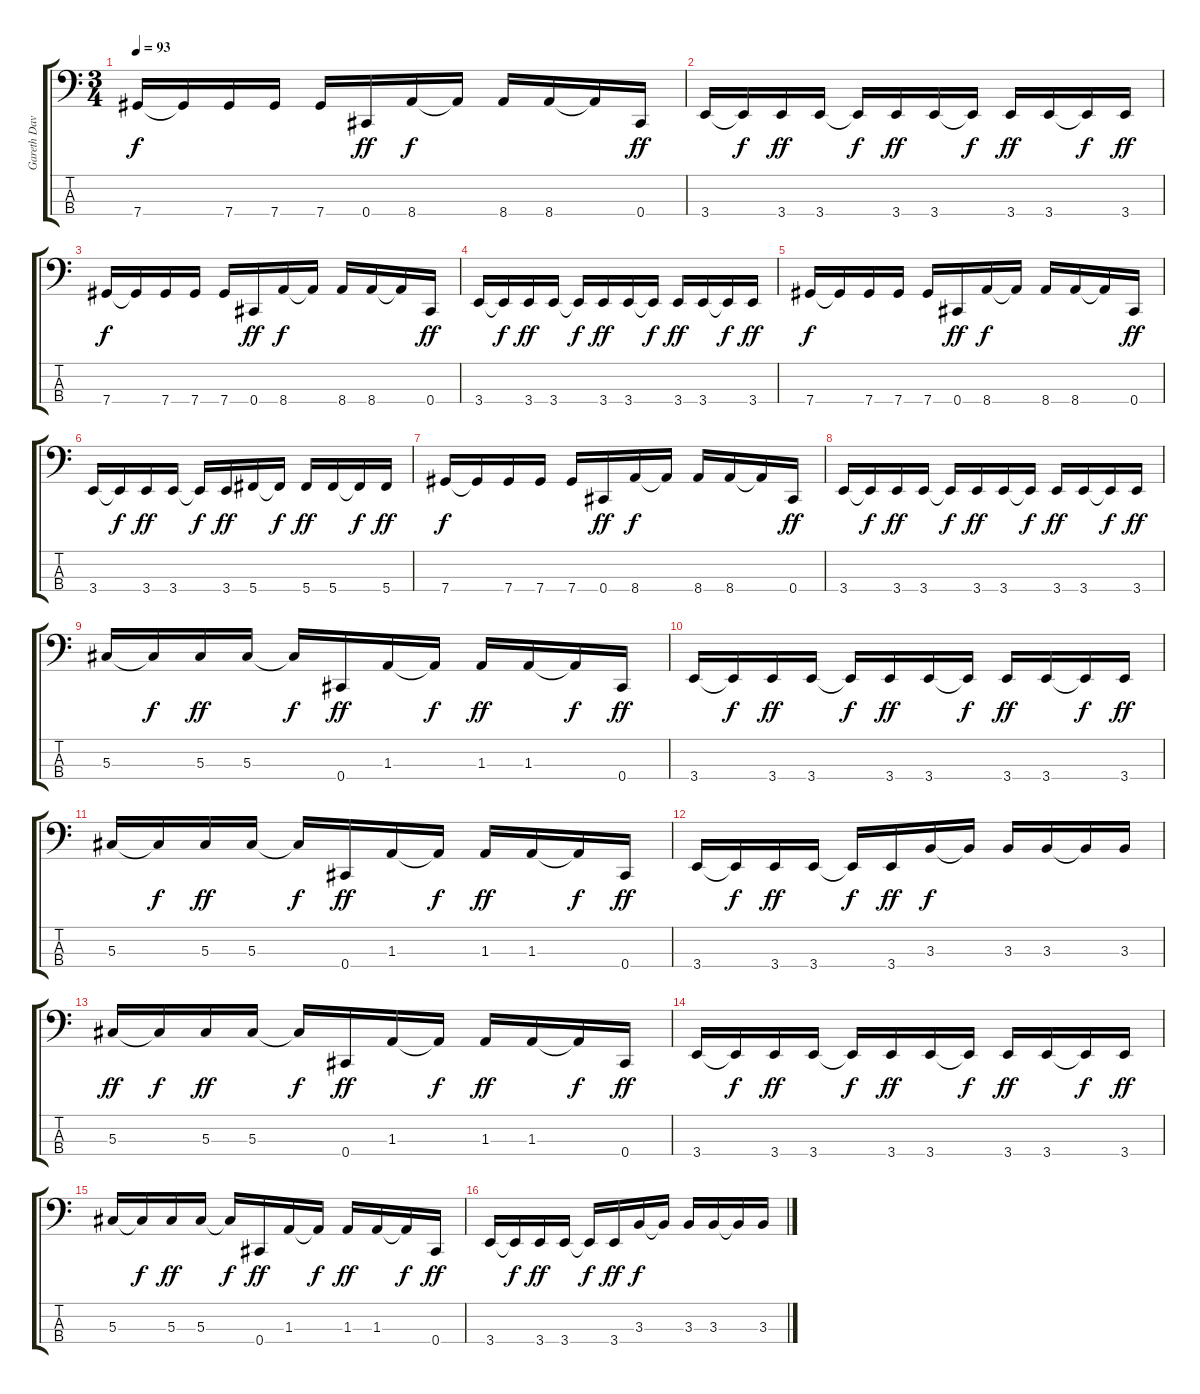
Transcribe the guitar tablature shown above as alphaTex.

\track ("Gareth Davis" "Gareth Dav") {instrument electricbassfinger}
\staff {score tabs}
\tuning (Gb2 Db2 Ab1 Db1) {hide}
\ts (3 4)
\tempo 93
\clef f4
\ks c
7.4.16{dy f} 7.4{t}.16 7.4.16 7.4.16 7.4.16 0.4.16{dy ff} 8.4.16{dy f} 8.4{t}.16 8.4.16 8.4.16 8.4{t}.16 0.4.16{dy ff} |
3.4.16 3.4{t}.16{dy f} 3.4.16{dy ff} 3.4.16 3.4{t}.16{dy f} 3.4.16{dy ff} 3.4.16 3.4{t}.16{dy f} 3.4.16{dy ff} 3.4.16 3.4{t}.16{dy f} 3.4.16{dy ff} |
7.4.16{dy f} 7.4{t}.16 7.4.16 7.4.16 7.4.16 0.4.16{dy ff} 8.4.16{dy f} 8.4{t}.16 8.4.16 8.4.16 8.4{t}.16 0.4.16{dy ff} |
3.4.16 3.4{t}.16{dy f} 3.4.16{dy ff} 3.4.16 3.4{t}.16{dy f} 3.4.16{dy ff} 3.4.16 3.4{t}.16{dy f} 3.4.16{dy ff} 3.4.16 3.4{t}.16{dy f} 3.4.16{dy ff} |
7.4.16{dy f} 7.4{t}.16 7.4.16 7.4.16 7.4.16 0.4.16{dy ff} 8.4.16{dy f} 8.4{t}.16 8.4.16 8.4.16 8.4{t}.16 0.4.16{dy ff} |
3.4.16 3.4{t}.16{dy f} 3.4.16{dy ff} 3.4.16 3.4{t}.16{dy f} 3.4.16{dy ff} 5.4.16 5.4{t}.16{dy f} 5.4.16{dy ff} 5.4.16 5.4{t}.16{dy f} 5.4.16{dy ff} |
7.4.16{dy f} 7.4{t}.16 7.4.16 7.4.16 7.4.16 0.4.16{dy ff} 8.4.16{dy f} 8.4{t}.16 8.4.16 8.4.16 8.4{t}.16 0.4.16{dy ff} |
3.4.16 3.4{t}.16{dy f} 3.4.16{dy ff} 3.4.16 3.4{t}.16{dy f} 3.4.16{dy ff} 3.4.16 3.4{t}.16{dy f} 3.4.16{dy ff} 3.4.16 3.4{t}.16{dy f} 3.4.16{dy ff} |
5.3.16 5.3{t}.16{dy f} 5.3.16{dy ff} 5.3.16 5.3{t}.16{dy f} 0.4.16{dy ff} 1.3.16 1.3{t}.16{dy f} 1.3.16{dy ff} 1.3.16 1.3{t}.16{dy f} 0.4.16{dy ff} |
3.4.16 3.4{t}.16{dy f} 3.4.16{dy ff} 3.4.16 3.4{t}.16{dy f} 3.4.16{dy ff} 3.4.16 3.4{t}.16{dy f} 3.4.16{dy ff} 3.4.16 3.4{t}.16{dy f} 3.4.16{dy ff} |
5.3.16 5.3{t}.16{dy f} 5.3.16{dy ff} 5.3.16 5.3{t}.16{dy f} 0.4.16{dy ff} 1.3.16 1.3{t}.16{dy f} 1.3.16{dy ff} 1.3.16 1.3{t}.16{dy f} 0.4.16{dy ff} |
3.4.16 3.4{t}.16{dy f} 3.4.16{dy ff} 3.4.16 3.4{t}.16{dy f} 3.4.16{dy ff} 3.3.16{dy f} 3.3{t}.16 3.3.16 3.3.16 3.3{t}.16 3.3.16 |
5.3.16{dy ff} 5.3{t}.16{dy f} 5.3.16{dy ff} 5.3.16 5.3{t}.16{dy f} 0.4.16{dy ff} 1.3.16 1.3{t}.16{dy f} 1.3.16{dy ff} 1.3.16 1.3{t}.16{dy f} 0.4.16{dy ff} |
3.4.16 3.4{t}.16{dy f} 3.4.16{dy ff} 3.4.16 3.4{t}.16{dy f} 3.4.16{dy ff} 3.4.16 3.4{t}.16{dy f} 3.4.16{dy ff} 3.4.16 3.4{t}.16{dy f} 3.4.16{dy ff} |
5.3.16 5.3{t}.16{dy f} 5.3.16{dy ff} 5.3.16 5.3{t}.16{dy f} 0.4.16{dy ff} 1.3.16 1.3{t}.16{dy f} 1.3.16{dy ff} 1.3.16 1.3{t}.16{dy f} 0.4.16{dy ff} |
3.4.16 3.4{t}.16{dy f} 3.4.16{dy ff} 3.4.16 3.4{t}.16{dy f} 3.4.16{dy ff} 3.3.16{dy f} 3.3{t}.16 3.3.16 3.3.16 3.3{t}.16 3.3.16
